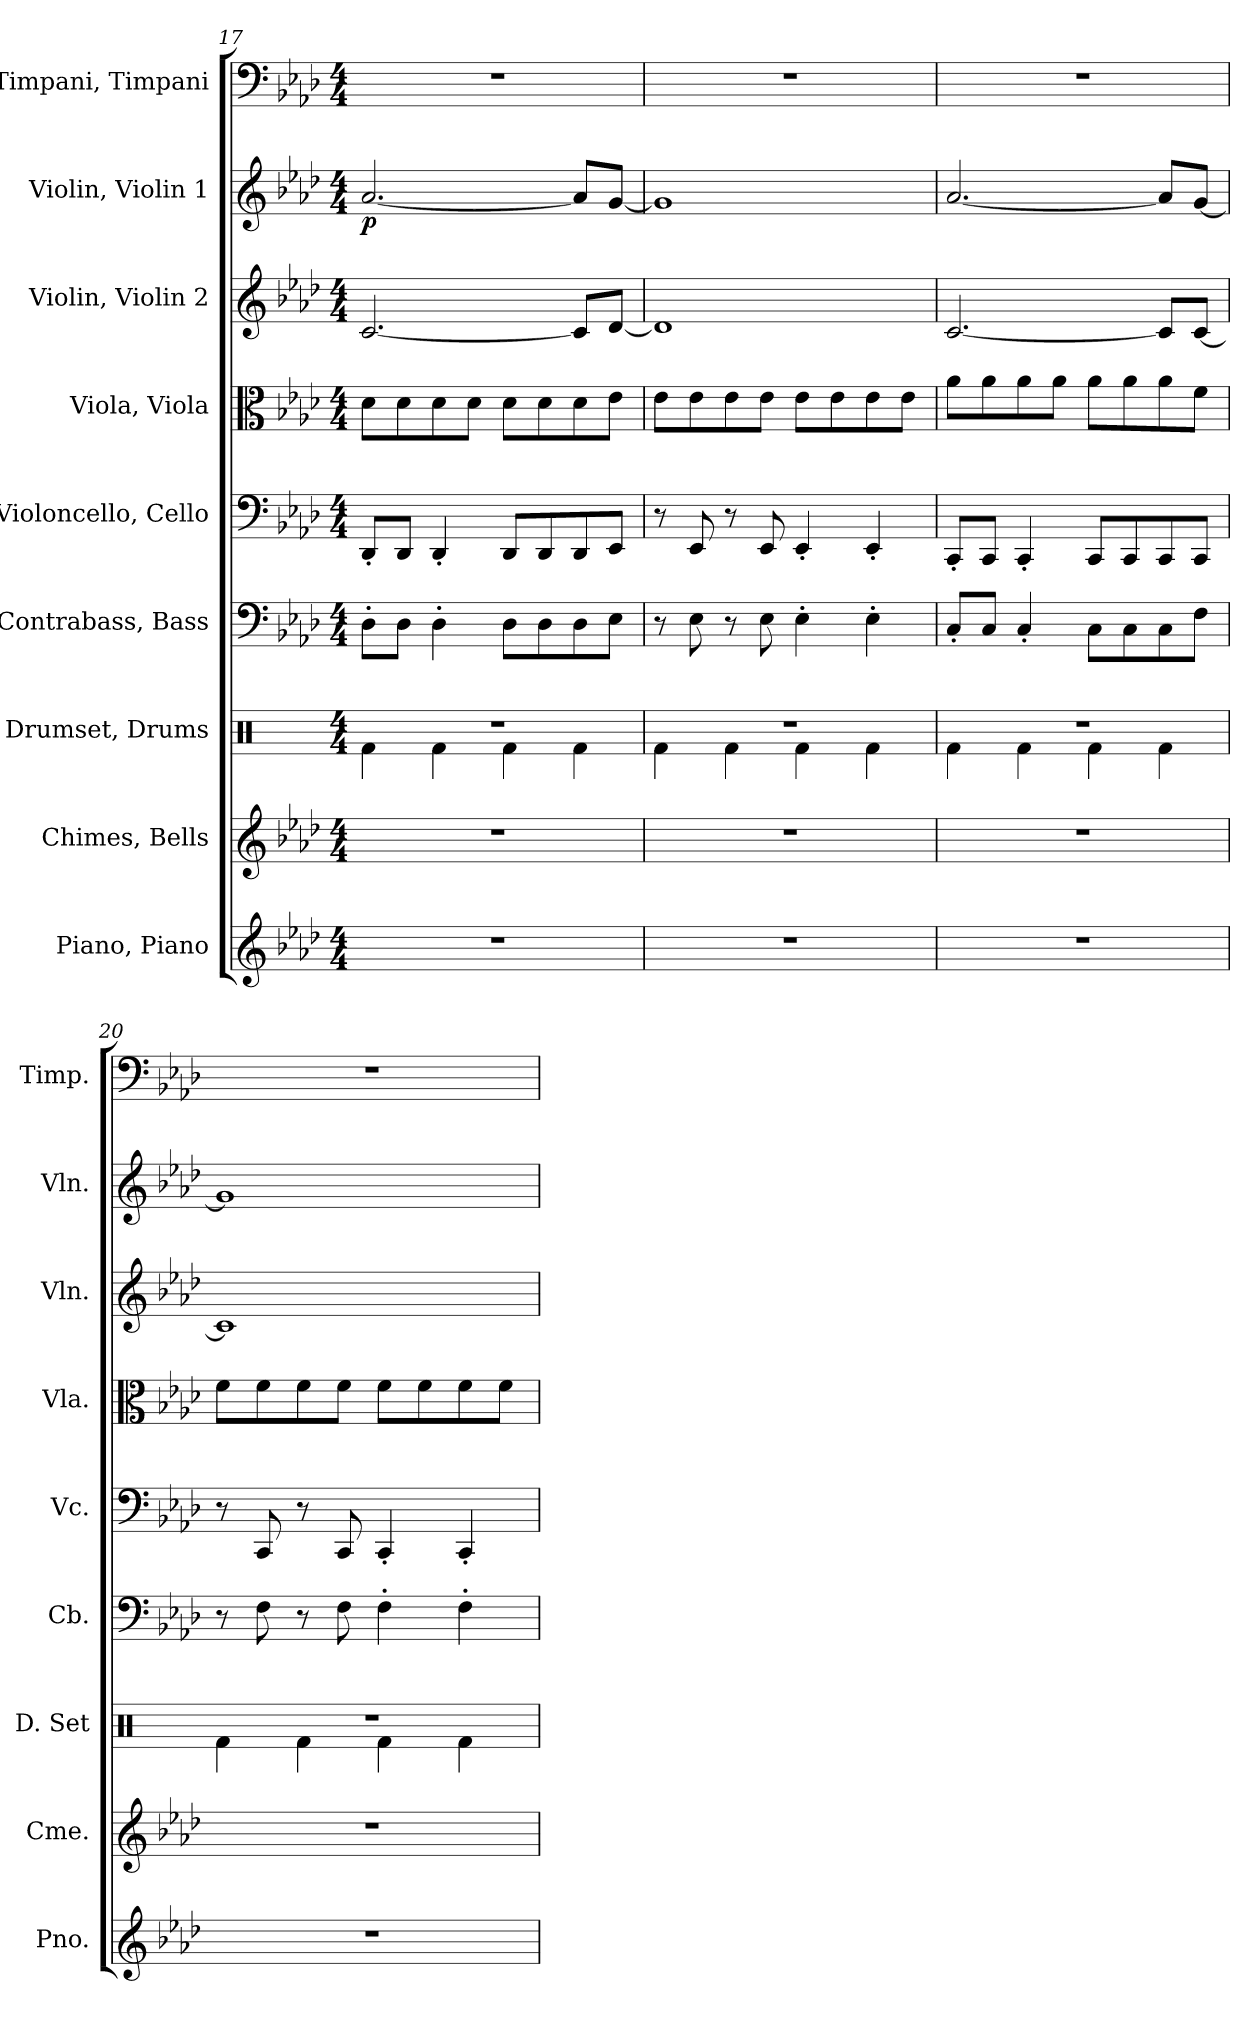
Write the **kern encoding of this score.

**kern	**kern	**kern	**kern	**kern	**kern	**kern	**kern	**dynam	**kern
*part9	*part8	*part7	*part6	*part5	*part4	*part3	*part2	*part2	*part1
*staff9	*staff8	*staff7	*staff6	*staff5	*staff4	*staff3	*staff2	*staff2	*staff1
*I"Piano, Piano	*I"Chimes, Bells	*I"Drumset, Drums	*I"Contrabass, Bass	*I"Violoncello, Cello	*I"Viola, Viola	*I"Violin, Violin 2	*I"Violin, Violin 1	*	*I"Timpani, Timpani
*I'Pno.	*I'Cme.	*I'D. Set	*I'Cb.	*I'Vc.	*I'Vla.	*I'Vln.	*I'Vln.	*	*I'Timp.
!!LO:PB:g=z
*clefG2	*clefG2	*clefX	*clefF4	*clefF4	*clefC3	*clefG2	*clefG2	*	*clefF4
*	*	*	*ITrd7c12	*	*	*	*	*	*
*k[b-e-a-d-]	*k[b-e-a-d-]	*k[]	*k[b-e-a-d-]	*k[b-e-a-d-]	*k[b-e-a-d-]	*k[b-e-a-d-]	*k[b-e-a-d-]	*	*k[b-e-a-d-]
*M4/4	*M4/4	*M4/4	*M4/4	*M4/4	*M4/4	*M4/4	*M4/4	*	*M4/4
=17	=17	=17	=17	=17	=17	=17	=17	=17	=17
*	*	*^	*	*	*	*	*	*	*
!	!	!	!	!	!	!	!	!	!LO:DY:b	!
1r	1r	1r	4Rf\	8DD-'\L	8DD-'/L	8d-\L	[2.c/	[2.a-/	p	1r
.	.	.	.	8DD-\J	8DD-/J	8d-\	.	.	.	.
.	.	.	4Rf\	4DD-'\	4DD-'/	8d-\	.	.	.	.
.	.	.	.	.	.	8d-\J	.	.	.	.
.	.	.	4Rf\	8DD-\L	8DD-/L	8d-\L	.	.	.	.
.	.	.	.	8DD-\	8DD-/	8d-\	.	.	.	.
.	.	.	4Rf\	8DD-\	8DD-/	8d-\	8c/L]	8a-/L]	.	.
.	.	.	.	8EE-\J	8EE-/J	8e-\J	[8d-/J	[8g/J	.	.
=18	=18	=18	=18	=18	=18	=18	=18	=18	=18	=18
1r	1r	1r	4Rf\	8r	8r	8e-\L	1d-]	1g]	.	1r
.	.	.	.	8EE-\	8EE-/	8e-\	.	.	.	.
.	.	.	4Rf\	8r	8r	8e-\	.	.	.	.
.	.	.	.	8EE-\	8EE-/	8e-\J	.	.	.	.
.	.	.	4Rf\	4EE-'\	4EE-'/	8e-\L	.	.	.	.
.	.	.	.	.	.	8e-\	.	.	.	.
.	.	.	4Rf\	4EE-'\	4EE-'/	8e-\	.	.	.	.
.	.	.	.	.	.	8e-\J	.	.	.	.
=19	=19	=19	=19	=19	=19	=19	=19	=19	=19	=19
1r	1r	1r	4Rf\	8CC'/L	8CC'/L	8a-\L	[2.c/	[2.a-/	.	1r
.	.	.	.	8CC/J	8CC/J	8a-\	.	.	.	.
.	.	.	4Rf\	4CC'/	4CC'/	8a-\	.	.	.	.
.	.	.	.	.	.	8a-\J	.	.	.	.
.	.	.	4Rf\	8CC\L	8CC/L	8a-\L	.	.	.	.
.	.	.	.	8CC\	8CC/	8a-\	.	.	.	.
.	.	.	4Rf\	8CC\	8CC/	8a-\	8c/L]	8a-/L]	.	.
.	.	.	.	8FF\J	8CC/J	8f\J	[8c/J	[8g/J	.	.
=20	=20	=20	=20	=20	=20	=20	=20	=20	=20	=20
1r	1r	1r	4Rf\	8r	8r	8f\L	1c]	1g]	.	1r
.	.	.	.	8FF\	8CC/	8f\	.	.	.	.
.	.	.	4Rf\	8r	8r	8f\	.	.	.	.
.	.	.	.	8FF\	8CC/	8f\J	.	.	.	.
.	.	.	4Rf\	4FF'\	4CC'/	8f\L	.	.	.	.
.	.	.	.	.	.	8f\	.	.	.	.
.	.	.	4Rf\	4FF'\	4CC'/	8f\	.	.	.	.
.	.	.	.	.	.	8f\J	.	.	.	.
*	*	*v	*v	*	*	*	*	*	*	*
=	=	=	=	=	=	=	=	=	=
*-	*-	*-	*-	*-	*-	*-	*-	*-	*-
